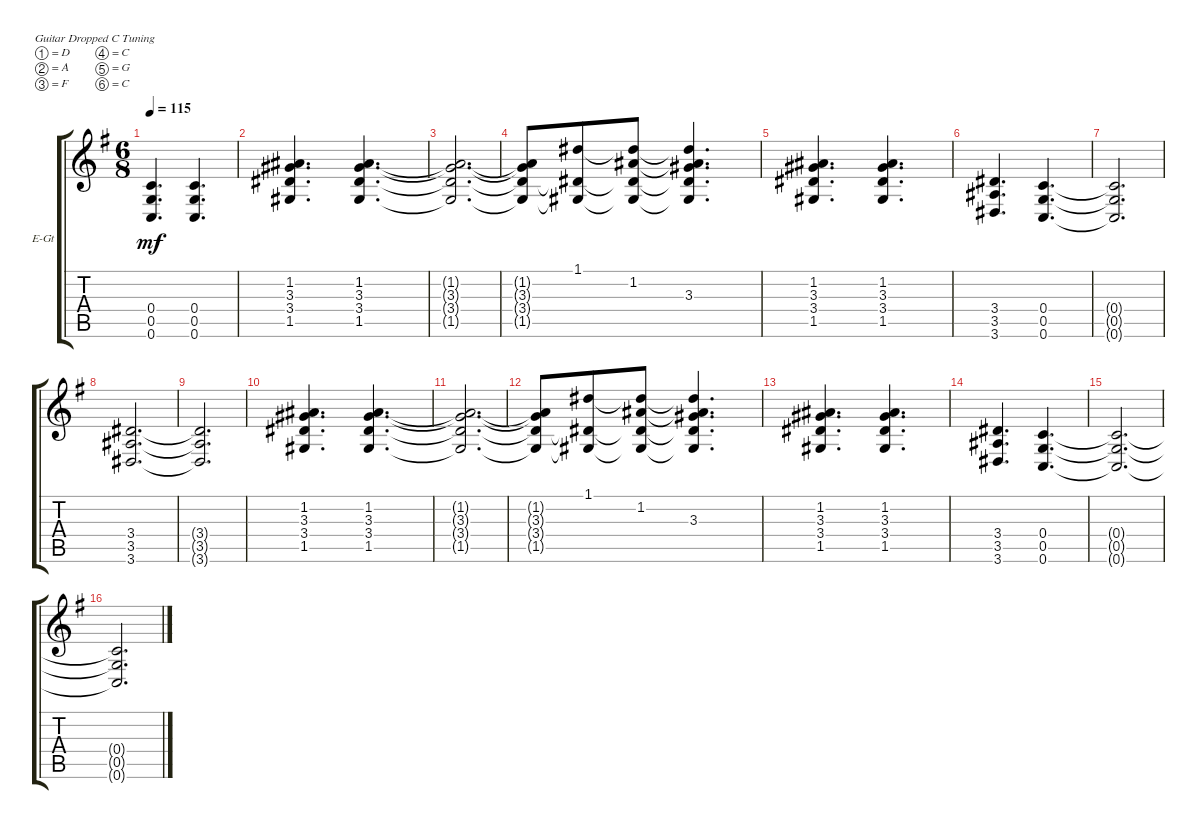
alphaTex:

\bracketExtendMode groupsimilarinstruments
\firstSystemTrackNameOrientation horizontal
\otherSystemsTrackNameOrientation horizontal
\track ("Electric Guitar 1" "E-Gt") {instrument distortionguitar}
\staff {score tabs}
\tuning (D4 A3 F3 C3 G2 C2)
\ts (6 8)
\tempo 115
\clef g2
\ks eminor
(0.4{t} 0.5{t} 0.6{t}).4{d dy mf} (0.6 0.5 0.4).4{d} |
(1.5 3.4 3.3 1.2).4{d} (1.2 3.3 3.4 1.5).4{d} |
(1.5{t} 3.4{t} 3.3{t} 1.2{t}).2{d} |
(1.2{t} 3.3{t} 3.4{t} 1.5{t}).8 (1.1 3.4{t} 1.5{t}).8 (1.2 3.4{t} 1.5{t} 1.1{t}).8 (3.3 1.2{t} 3.4{t} 1.5{t} 1.1{t}).4{d} |
(1.5 3.4 3.3 1.2).4{d} (1.5 3.4 3.3 1.2).4{d} |
(3.6 3.5 3.4).4{d} (0.4 0.5 0.6).4{d} |
(0.4{t} 0.5{t} 0.6{t}).2{d} |
(3.6 3.5 3.4).2{d} |
(3.4{t} 3.5{t} 3.6{t}).2{d} |
(1.5 3.4 3.3 1.2).4{d} (1.2 3.3 3.4 1.5).4{d} |
(1.5{t} 3.4{t} 3.3{t} 1.2{t}).2{d} |
(1.2{t} 3.3{t} 3.4{t} 1.5{t}).8 (1.1 3.4{t} 1.5{t}).8 (1.2 3.4{t} 1.5{t} 1.1{t}).8 (3.3 1.2{t} 3.4{t} 1.5{t} 1.1{t}).4{d} |
(1.5 3.4 3.3 1.2).4{d} (1.5 3.4 3.3 1.2).4{d} |
(3.6 3.5 3.4).4{d} (0.4 0.5 0.6).4{d} |
(0.6{t} 0.5{t} 0.4{t}).2{d} |
(0.4{t} 0.5{t} 0.6{t}).2{d}
